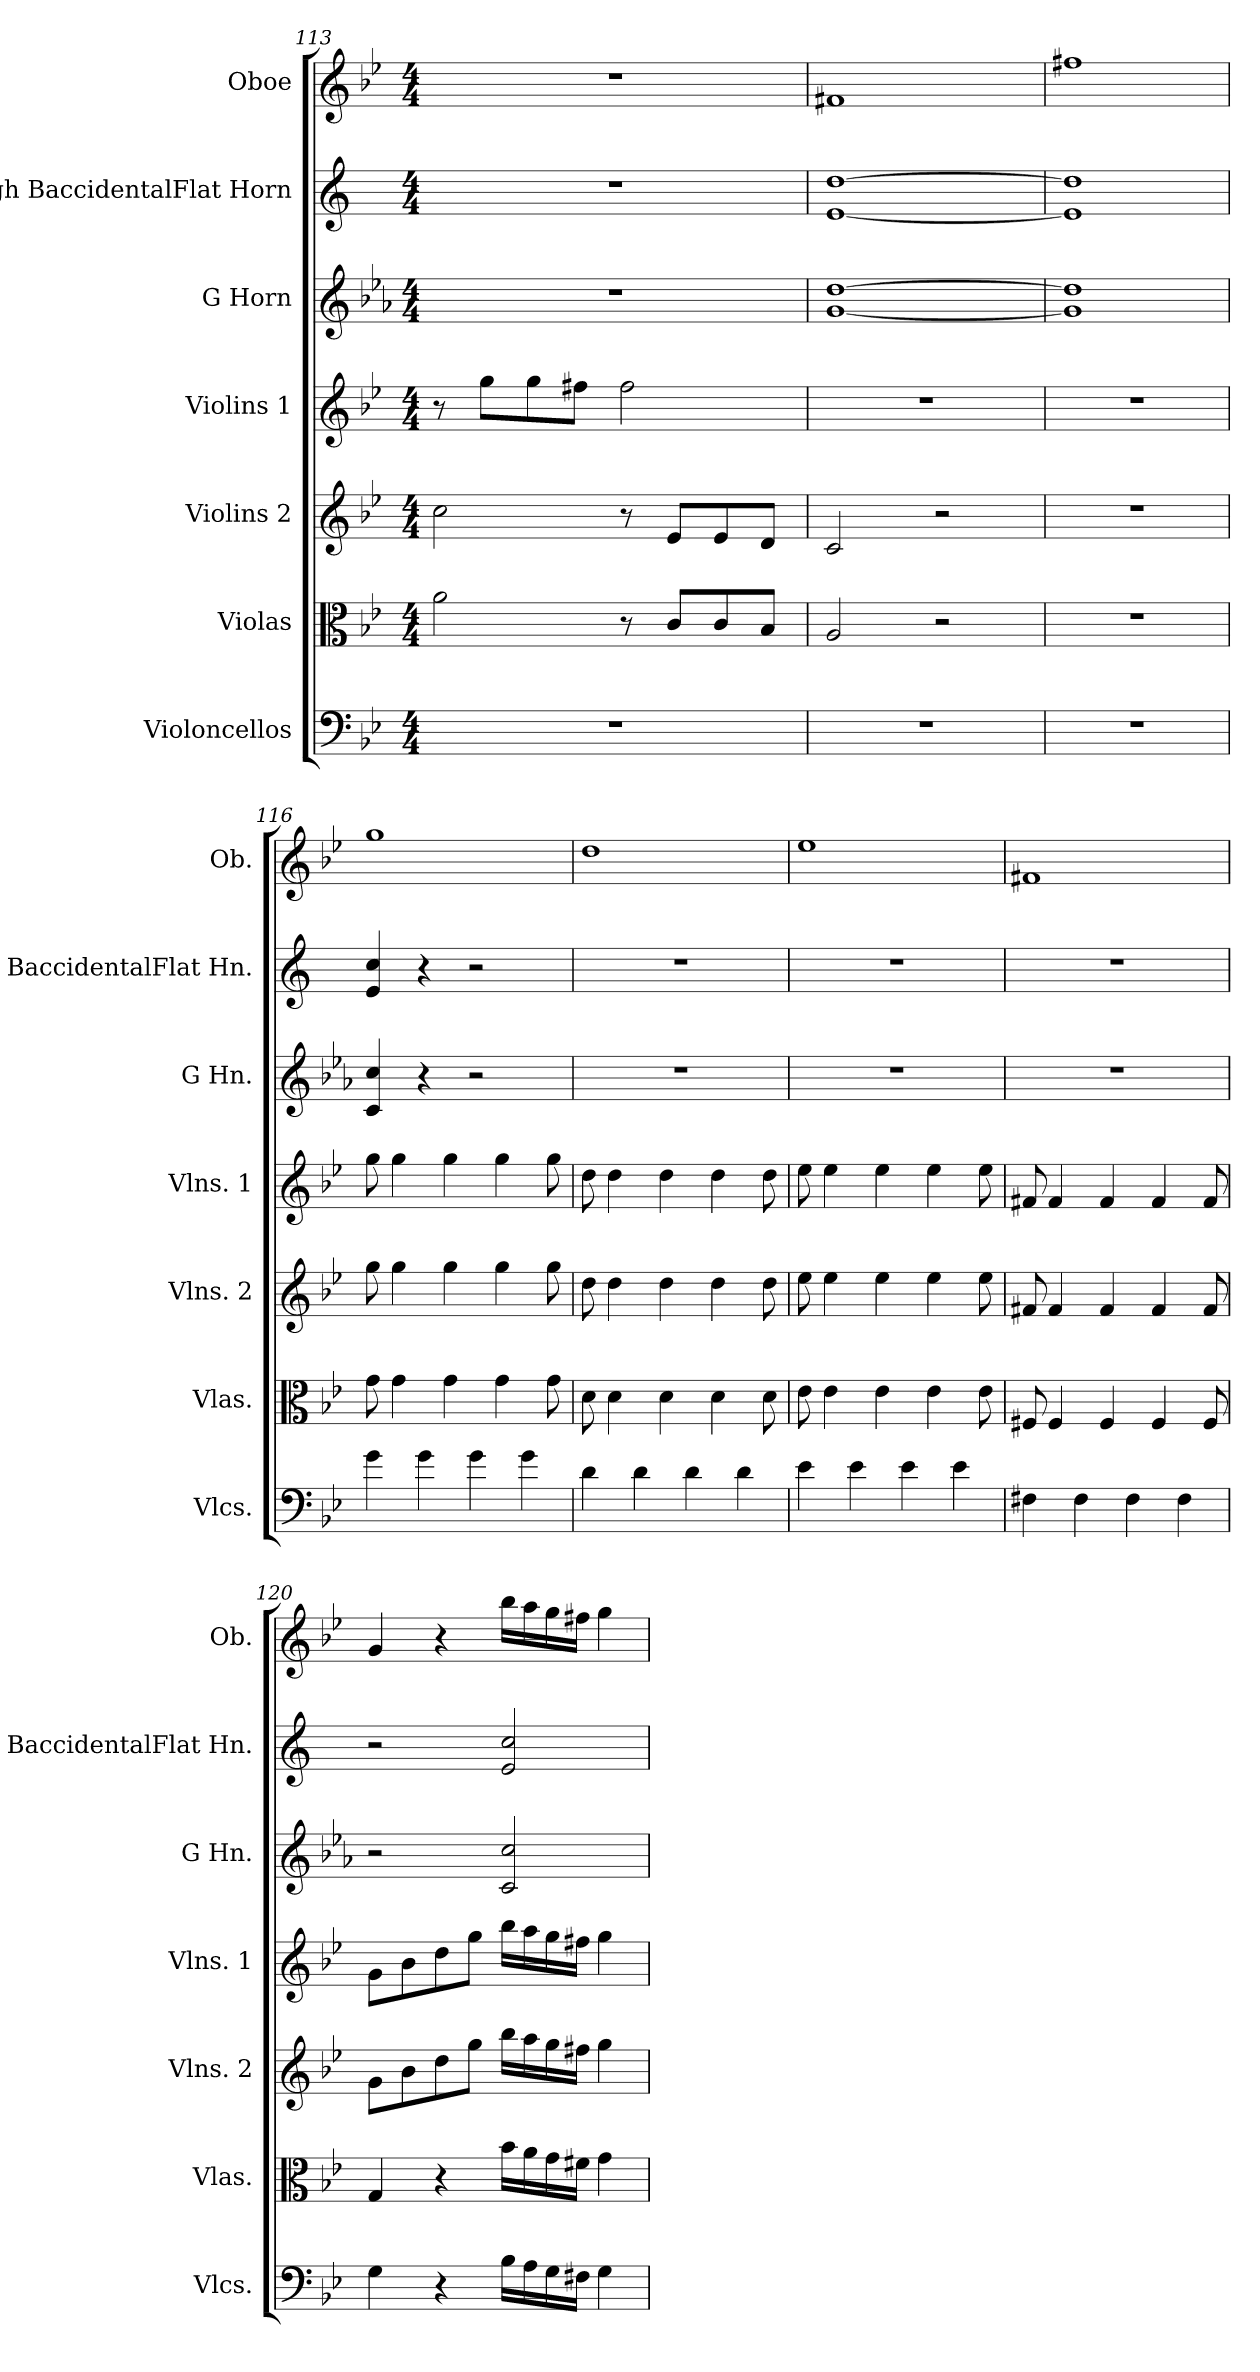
**kern	**kern	**kern	**kern	**kern	**kern	**kern
*part7	*part6	*part5	*part4	*part3	*part2	*part1
*staff7	*staff6	*staff5	*staff4	*staff3	*staff2	*staff1
*I"Violoncellos	*I"Violas	*I"Violins 2	*I"Violins 1	*I"G Horn	*I"High BaccidentalFlat Horn	*I"Oboe
*I'Vlcs.	*I'Vlas.	*I'Vlns. 2	*I'Vlns. 1	*I'G Hn.	*I'H. BaccidentalFlat Hn.	*I'Ob.
*clefF4	*clefC3	*clefG2	*clefG2	*clefG2	*clefG2	*clefG2
*	*	*	*	*ITrd3c5	*ITrd1c2	*
*k[b-e-]	*k[b-e-]	*k[b-e-]	*k[b-e-]	*k[b-e-]	*k[b-e-]	*k[b-e-]
*M4/4	*M4/4	*M4/4	*M4/4	*M4/4	*M4/4	*M4/4
=113	=113	=113	=113	=113	=113	=113
1r	2ai\	2ccj\	8r	1r	1r	1r
.	.	.	8gg\L	.	.	.
.	.	.	8gg\	.	.	.
.	.	.	8ff#X\J	.	.	.
.	8r	8r	2ff#\	.	.	.
.	8c/L	8e-/L	.	.	.	.
.	8c/	8e-/	.	.	.	.
.	8B-/J	8d/J	.	.	.	.
=114	=114	=114	=114	=114	=114	=114
*	*	*	*	*^	*^	*
1r	2AZ/	2cV/	1r	[1aZ	[1di	[1ccV	[1di	1f#Xj
.	2r	2r	.	.	.	.	.	.
!!LO:LB:g=z
=115	=115	=115	=115	=115	=115	=115	=115	=115
1r	1r	1r	1r	1aZ]	1di]	1ccV]	1di]	1ff#Xj
*	*	*	*	*v	*v	*	*	*
*	*	*	*	*	*v	*v	*
!!LO:PB:g=z
=116	=116	=116	=116	=116	=116	=116
4gi\	8gi\	8ggi\	8ggi\	4Gi/ 4gi/	4dZ/ 4b-j/	1ggi
.	4g\	4gg\	4gg\	.	.	.
4g\	.	.	.	4r	4r	.
.	4g\	4gg\	4gg\	.	.	.
4g\	.	.	.	2r	2r	.
.	4g\	4gg\	4gg\	.	.	.
4g\	.	.	.	.	.	.
.	8g\	8gg\	8gg\	.	.	.
=117	=117	=117	=117	=117	=117	=117
4d\	8d\	8dd\	8dd\	1r	1r	1dd
.	4d\	4dd\	4dd\	.	.	.
4d\	.	.	.	.	.	.
.	4d\	4dd\	4dd\	.	.	.
4d\	.	.	.	.	.	.
.	4d\	4dd\	4dd\	.	.	.
4d\	.	.	.	.	.	.
.	8d\	8dd\	8dd\	.	.	.
=118	=118	=118	=118	=118	=118	=118
4e-\	8e-\	8ee-\	8ee-\	1r	1r	1ee-
.	4e-\	4ee-\	4ee-\	.	.	.
4e-\	.	.	.	.	.	.
.	4e-\	4ee-\	4ee-\	.	.	.
4e-\	.	.	.	.	.	.
.	4e-\	4ee-\	4ee-\	.	.	.
4e-\	.	.	.	.	.	.
.	8e-\	8ee-\	8ee-\	.	.	.
=119	=119	=119	=119	=119	=119	=119
4F#X\	8F#X/	8f#X/	8f#X/	1r	1r	1f#X
.	4F#/	4f#/	4f#/	.	.	.
4F#\	.	.	.	.	.	.
.	4F#/	4f#/	4f#/	.	.	.
4F#\	.	.	.	.	.	.
.	4F#/	4f#/	4f#/	.	.	.
4F#\	.	.	.	.	.	.
.	8F#/	8f#/	8f#/	.	.	.
=120	=120	=120	=120	=120	=120	=120
4G\	4G/	8g\L	8g\L	2r	2r	4g/
.	.	8b-\	8b-\	.	.	.
4r	4r	8dd\	8dd\	.	.	4r
.	.	8gg\J	8gg\J	.	.	.
16B-j\LL	16b-j\LL	16bb-j\LL	16bb-j\LL	2Gi/ 2gi/	2dZ/ 2b-j/	16bb-j\LL
16A\	16a\	16aa\	16aa\	.	.	16aa\
16G\	16g\	16gg\	16gg\	.	.	16gg\
16F#X\JJ	16f#X\JJ	16ff#X\JJ	16ff#X\JJ	.	.	16ff#X\JJ
4G\	4g\	4gg\	4gg\	.	.	4gg\
=	=	=	=	=	=	=
*-	*-	*-	*-	*-	*-	*-
